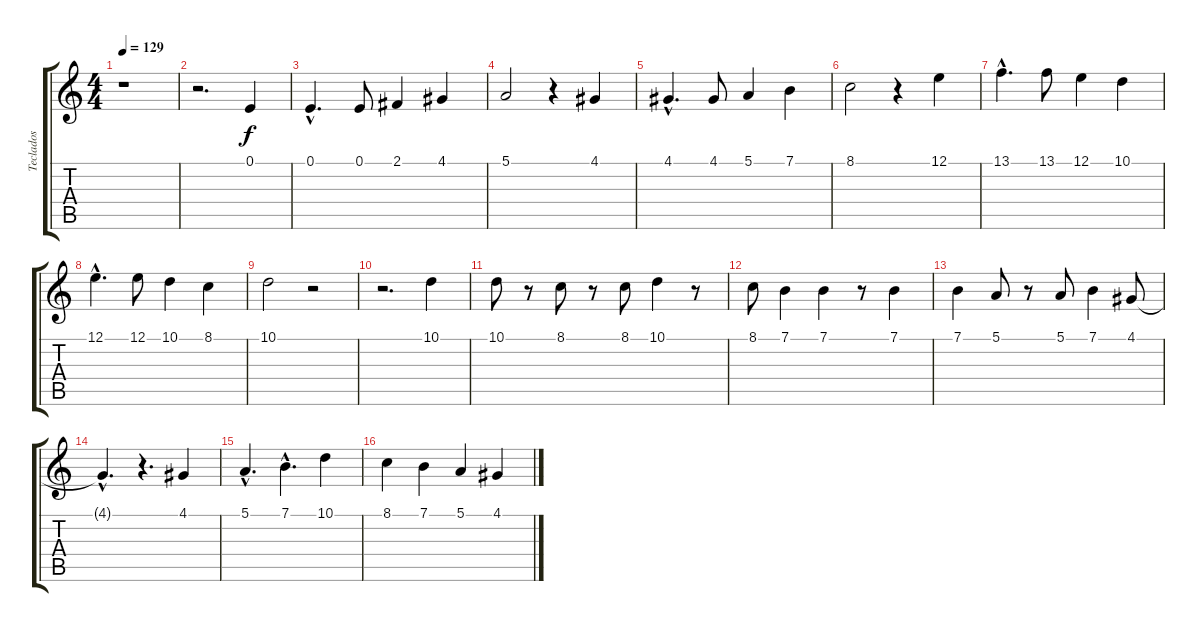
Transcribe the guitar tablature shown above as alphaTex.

\track ("Teclados" "Teclados") {instrument lead2sawtooth}
\staff {score tabs}
\tuning (E4 B3 G3 D3 A2 E2) {hide}
\ts (4 4)
\tempo 129
\clef g2
\ks c
r.1{dy f} |
r.2{d} 0.1.4 |
0.1{hac}.4{d} 0.1.8 2.1.4 4.1.4 |
5.1.2 r.4 4.1.4 |
4.1{hac}.4{d} 4.1.8 5.1.4 7.1.4 |
8.1.2 r.4 12.1.4 |
13.1{hac}.4{d} 13.1.8 12.1.4 10.1.4 |
12.1{hac}.4{d} 12.1.8 10.1.4 8.1.4 |
10.1.2 r.2 |
r.2{d} 10.1.4 |
10.1.8 r.8 8.1.8 r.8 8.1.8 10.1.4 r.8 |
8.1.8 7.1.4 7.1.4 r.8 7.1.4 |
7.1.4 5.1.8 r.8 5.1.8 7.1.4 4.1.8 |
4.1{hac t}.4{d} r.4{d} 4.1.4 |
5.1{hac}.4{d} 7.1{hac}.4{d} 10.1.4 |
8.1.4 7.1.4 5.1.4 4.1.4
